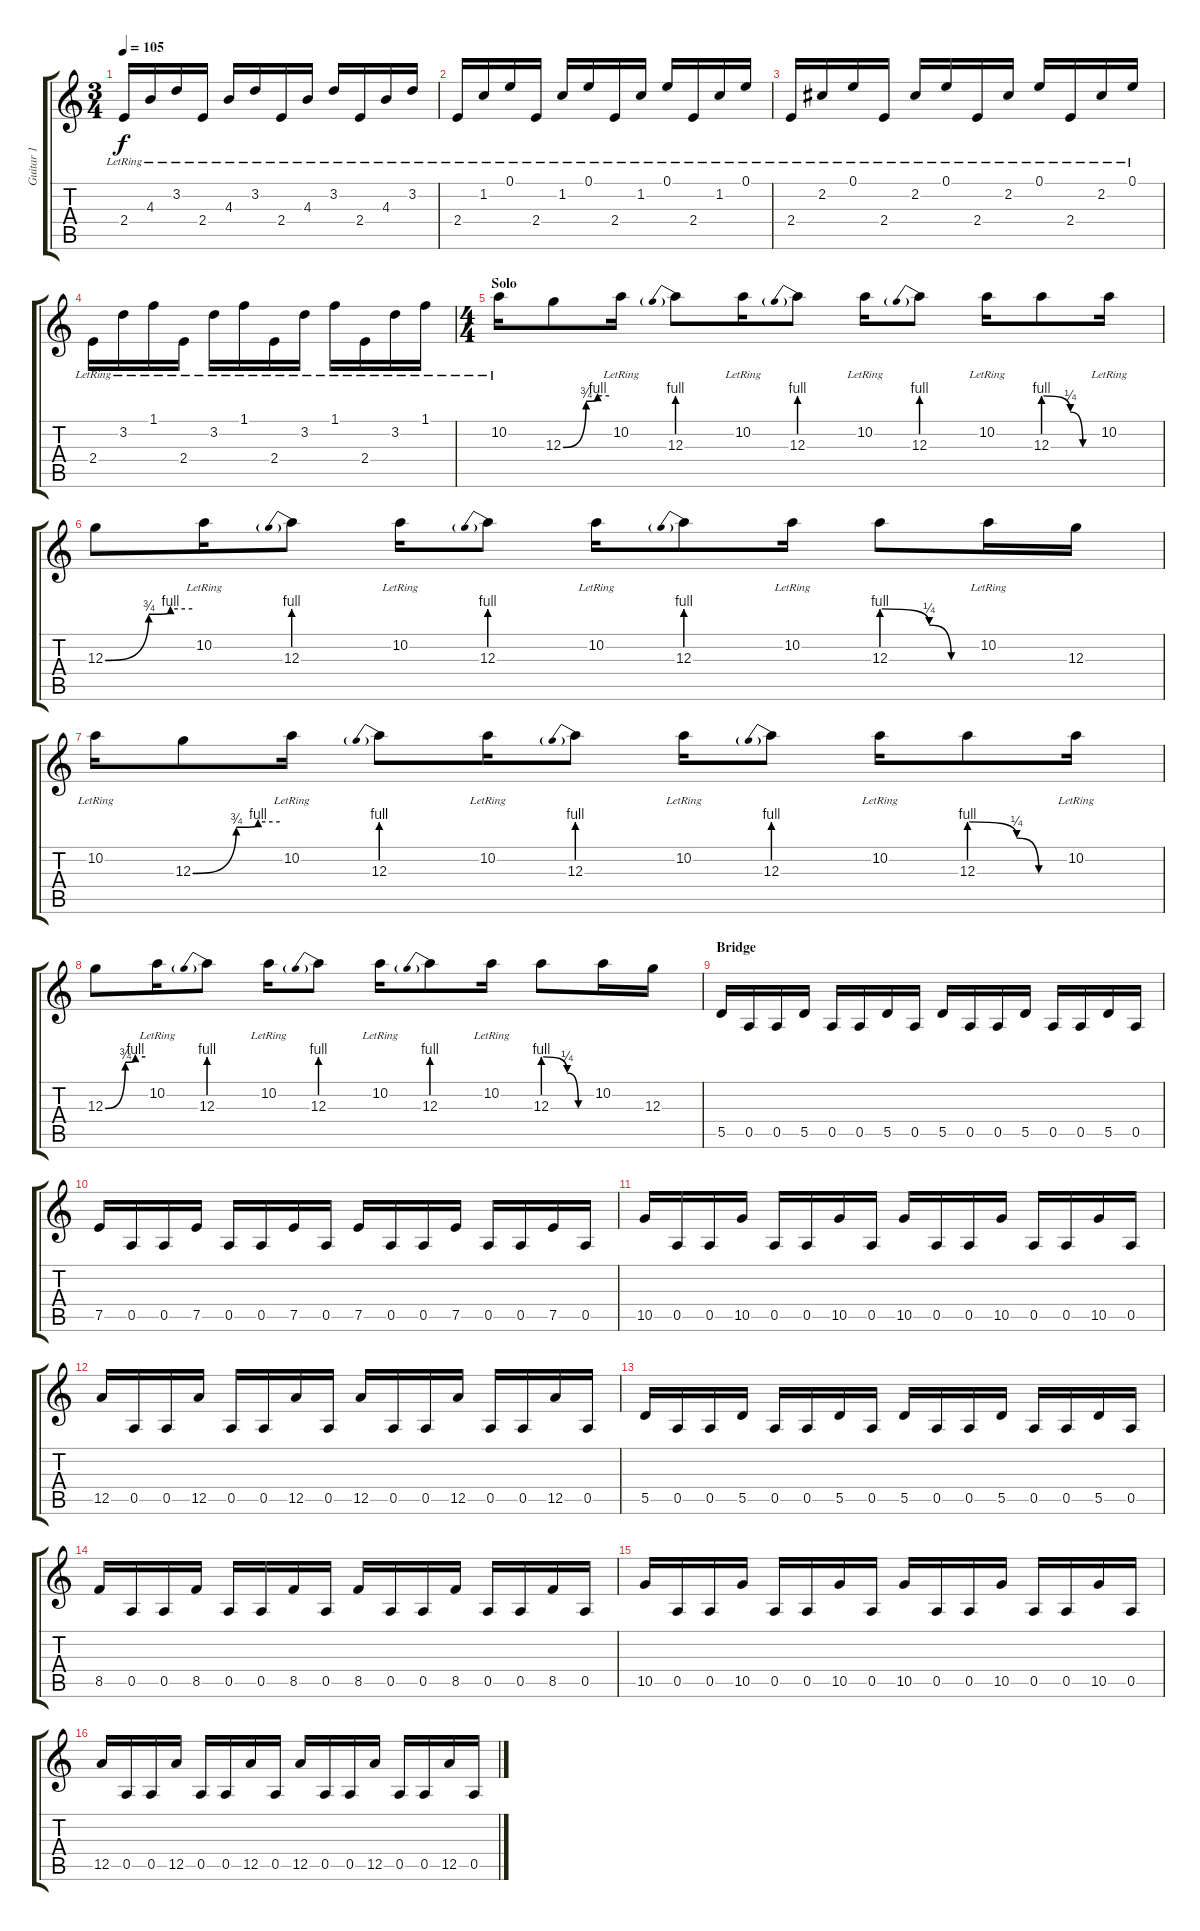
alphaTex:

\track ("Guitar 1" "Guitar 1") {instrument electricguitarclean}
\staff {score tabs}
\tuning (E4 B3 G3 D3 A2 E2) {hide}
\ts (3 4)
\tempo 105
\clef g2
\ks c
2.4{lr}.16{dy f} 4.3{lr}.16 3.2{lr}.16 2.4{lr}.16 4.3{lr}.16 3.2{lr}.16 2.4{lr}.16 4.3{lr}.16 3.2{lr}.16 2.4{lr}.16 4.3{lr}.16 3.2{lr}.16 |
2.4{lr}.16 1.2{lr}.16 0.1{lr}.16 2.4{lr}.16 1.2{lr}.16 0.1{lr}.16 2.4{lr}.16 1.2{lr}.16 0.1{lr}.16 2.4{lr}.16 1.2{lr}.16 0.1{lr}.16 |
2.4{lr}.16 2.2{lr}.16 0.1{lr}.16 2.4{lr}.16 2.2{lr}.16 0.1{lr}.16 2.4{lr}.16 2.2{lr}.16 0.1{lr}.16 2.4{lr}.16 2.2{lr}.16 0.1{lr}.16 |
2.4{lr}.16 3.2{lr}.16 1.1{lr}.16 2.4{lr}.16 3.2{lr}.16 1.1{lr}.16 2.4{lr}.16 3.2{lr}.16 1.1{lr}.16 2.4{lr}.16 3.2{lr}.16 1.1{lr}.16 |
\ts (4 4)
\section ("" "Solo")
10.2{lr}.16{volume 15 balance 8 instrument electricguitarclean} 12.3{be (custom 0 0 30 3 45 4 60 4)}.8 10.2{lr}.16 12.3{be (prebend 0 4 60 4)}.8 10.2{lr}.16 12.3{be (prebend 0 4 60 4)}.8 10.2{lr}.16 12.3{be (prebend 0 4 60 4)}.8 10.2{lr}.16 12.3{be (custom 0 4 30 1 44 0 60 0)}.8 10.2{lr}.16 |
12.3{be (custom 0 0 30 3 45 4 60 4)}.8 10.2{lr}.16 12.3{be (prebend 0 4 60 4)}.8 10.2{lr}.16 12.3{be (prebend 0 4 60 4)}.8 10.2{lr}.16 12.3{be (prebend 0 4 60 4)}.8 10.2{lr}.16 12.3{be (custom 0 4 30 1 44 0 60 0)}.8 10.2{lr}.16 12.3.16 |
10.2{lr}.16 12.3{be (custom 0 0 30 3 45 4 60 4)}.8 10.2{lr}.16 12.3{be (prebend 0 4 60 4)}.8 10.2{lr}.16 12.3{be (prebend 0 4 60 4)}.8 10.2{lr}.16 12.3{be (prebend 0 4 60 4)}.8 10.2{lr}.16 12.3{be (custom 0 4 30 1 44 0 60 0)}.8 10.2{lr}.16 |
12.3{be (custom 0 0 30 3 45 4 60 4)}.8 10.2{lr}.16 12.3{be (prebend 0 4 60 4)}.8 10.2{lr}.16 12.3{be (prebend 0 4 60 4)}.8 10.2{lr}.16 12.3{be (prebend 0 4 60 4)}.8 10.2{lr}.16 12.3{be (custom 0 4 30 1 44 0 60 0)}.8 10.2.16 12.3.16 |
\section ("" "Bridge")
5.5.16{volume 15 balance 0 instrument distortionguitar} 0.5.16 0.5.16 5.5.16 0.5.16 0.5.16 5.5.16 0.5.16 5.5.16 0.5.16 0.5.16 5.5.16 0.5.16 0.5.16 5.5.16 0.5.16 |
7.5.16 0.5.16 0.5.16 7.5.16 0.5.16 0.5.16 7.5.16 0.5.16 7.5.16 0.5.16 0.5.16 7.5.16 0.5.16 0.5.16 7.5.16 0.5.16 |
10.5.16 0.5.16 0.5.16 10.5.16 0.5.16 0.5.16 10.5.16 0.5.16 10.5.16 0.5.16 0.5.16 10.5.16 0.5.16 0.5.16 10.5.16 0.5.16 |
12.5.16 0.5.16 0.5.16 12.5.16 0.5.16 0.5.16 12.5.16 0.5.16 12.5.16 0.5.16 0.5.16 12.5.16 0.5.16 0.5.16 12.5.16 0.5.16 |
5.5.16 0.5.16 0.5.16 5.5.16 0.5.16 0.5.16 5.5.16 0.5.16 5.5.16 0.5.16 0.5.16 5.5.16 0.5.16 0.5.16 5.5.16 0.5.16 |
8.5.16 0.5.16 0.5.16 8.5.16 0.5.16 0.5.16 8.5.16 0.5.16 8.5.16 0.5.16 0.5.16 8.5.16 0.5.16 0.5.16 8.5.16 0.5.16 |
10.5.16 0.5.16 0.5.16 10.5.16 0.5.16 0.5.16 10.5.16 0.5.16 10.5.16 0.5.16 0.5.16 10.5.16 0.5.16 0.5.16 10.5.16 0.5.16 |
12.5.16 0.5.16 0.5.16 12.5.16 0.5.16 0.5.16 12.5.16 0.5.16 12.5.16 0.5.16 0.5.16 12.5.16 0.5.16 0.5.16 12.5.16 0.5.16
